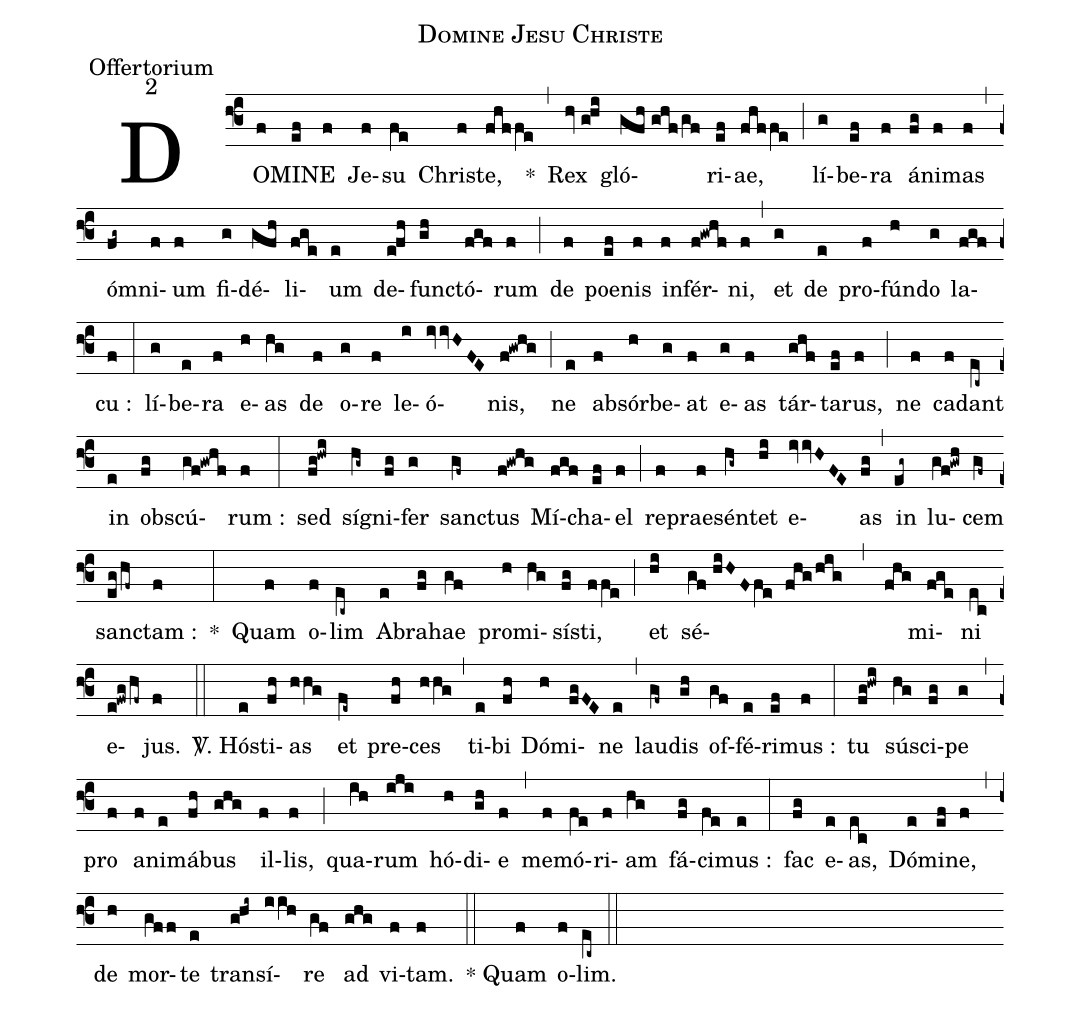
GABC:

name:Domine Jesu Christe;
office-part:Offertorium;
mode:2;
%%
(f3) DO(f)MI(ef)NE(f) Je(f)su(fe) Chri(f)ste,(fhffe) *(,) Rex(hv//ghi) gló(gfh//ghf/gf)ri(ef)ae,(fhffe) (;) lí(g)be(ef)ra(f) á(fg)ni(f)mas(f) (,) ó(fg~)mni(f)um(f) fi(g)dé(gfh)li(fge)um(e) de(efh)fun(gh)ctó(fgf)rum(f) (;) de(f) poe(ef)nis(f) in(f)fér(f!gwhf)ni,(f) (,) et(g) de(e) pro(f)fún(h)do(g) la(fgf)cu :(f) (:) lí(g)be(e)ra(f) e(h)as(hg) de(f) o(g)re(f) le(i)ó(ivvHFE)nis,(f!gwhg) (;) ne(e) ab(f)sór(h)be(g)at(f) e(g)as(f) tár(ghf)ta(ef)rus,(f) (;) ne(f) ca(f)dant(ec~) in(e) ob(fg)scú(gf!gwhf)rum :(f) (:) sed(fg!hwi) sí(hg~)gni(fg)fer(g) san(gf~)ctus(f!gwhg) Mí(fgf)cha(ef)el(f) (;) re(f)prae(f)sén(hg~)tet(hi) e(ivvHFE)as(fg) (,) in(eg~) lu(gf!gwh)cem(gf~) san(eg/hf~)ctam :(f) *(:) Quam(f) o(f)lim(ec~) A(e)bra(fg)hae(gf) pro(h)mi(hg)sí(fg)sti,(ffe) (;) et(hi) sé(gf//hiHFfe fhg/hig,fhg)mi(fge)ni(ec) e(e!fwg/hf~)jus.(f) (::) <sp>V/</sp>.~Hó(e)sti(fh)as(hhg) et(fe~) pre(fh)ces(hhg) (,) ti(e)bi(fh) Dó(h)mi(fgFE)ne(e) (,) lau(gf~)dis(gh) of(gf)fé(e)ri(ef)mus :(f) (:) tu(fg!hwi) sús(hg)ci(fg)pe(g) (,) pro(f) a(f)ni(e)má(fh)bus(ghg) il(f)lis,(f) (;) qua(ih)rum(iji) hó(h)di(gh)e(f) (,) me(f)mó(fe)ri(f)am(hg) fá(fg)ci(fe)mus :(e) (:) fac(fg) e(e)as,(ec) Dó(e)mi(ef)ne,(f) (,) de(h) mor(gff)te(e) trans(ghi~)í(iih)re(gf) ad(ghg) vi(f)tam.(f) (::) *~Quam(f) o(f)lim.(ec~) (::)
